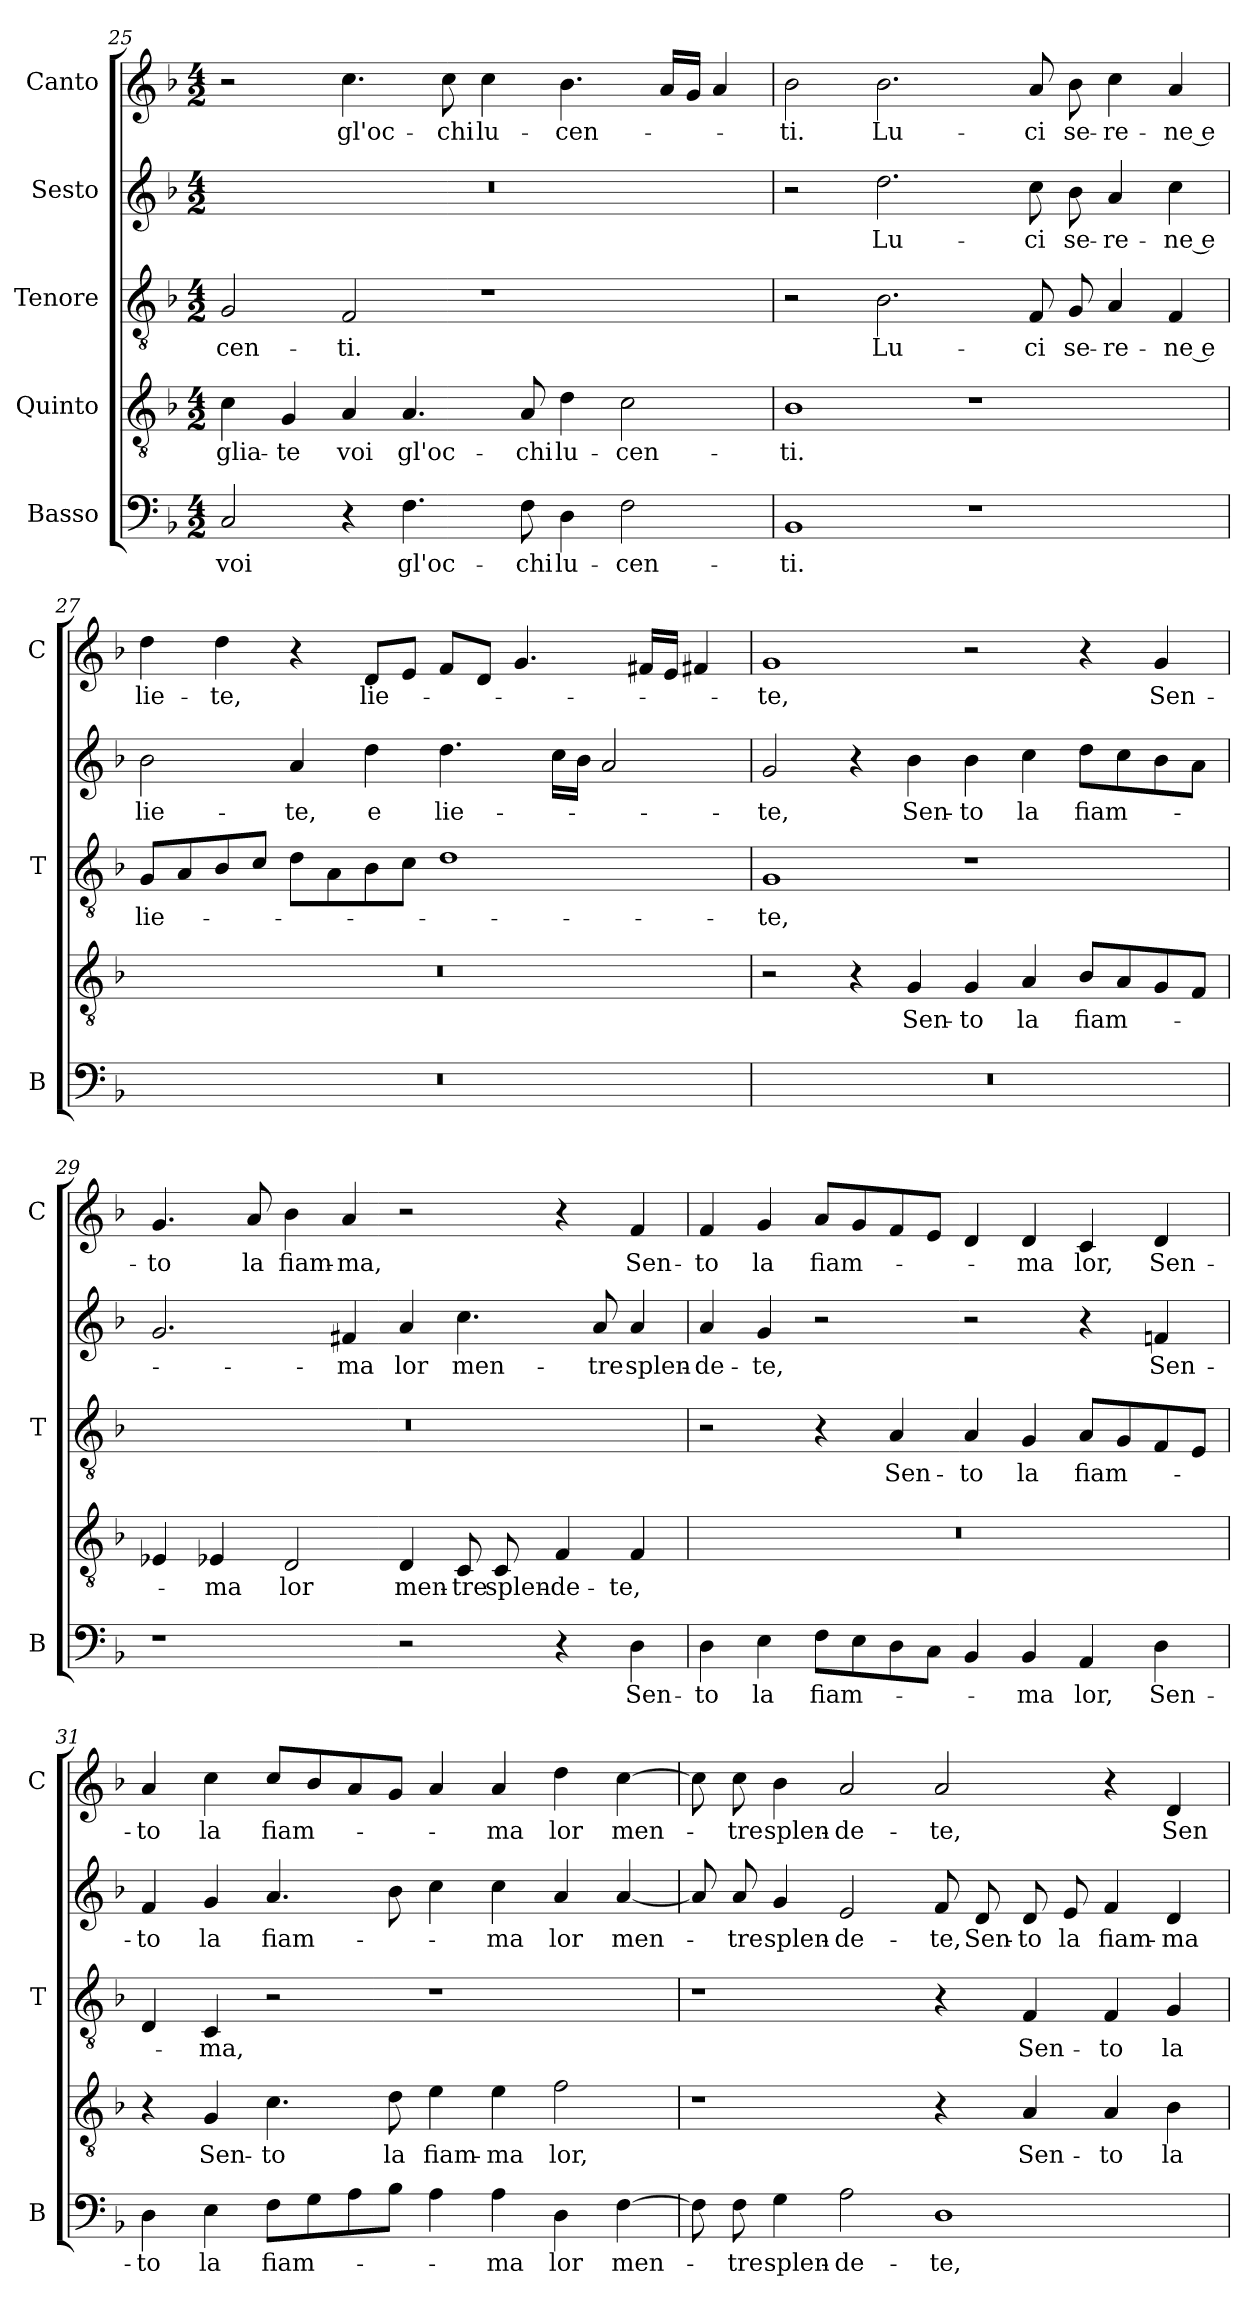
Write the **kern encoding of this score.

**kern	**text	**kern	**text	**kern	**text	**kern	**text	**kern	**text
*part5	*part5	*part4	*part4	*part3	*part3	*part2	*part2	*part1	*part1
*staff5	*staff5	*staff4	*staff4	*staff3	*staff3	*staff2	*staff2	*staff1	*staff1
*I"Basso	*	*I"Quinto	*	*I"Tenore	*	*I"Sesto	*	*I"Canto	*
*I'B	*	*	*	*I'T	*	*	*	*I'C	*
*clefF4	*	*clefGv2	*	*clefGv2	*	*clefG2	*	*clefG2	*
*k[b-]	*	*k[b-]	*	*k[b-]	*	*k[b-]	*	*k[b-]	*
*F:	*	*F:	*	*F:	*	*F:	*	*F:	*
*M4/2	*	*M4/2	*	*M4/2	*	*M4/2	*	*M4/2	*
=25	=25	=25	=25	=25	=25	=25	=25	=25	=25
2C	voi	4c	-glia-	2G	-cen-	0r	.	2r	.
.	.	4G	-te	.	.	.	.	.	.
4r	.	4A	voi	2F	-ti.	.	.	4.cc	gl'oc-
4.F	gl'oc-	4.A	gl'oc-	.	.	.	.	.	.
.	.	.	.	.	.	.	.	8cc	-chi
.	.	.	.	1r	.	.	.	4cc	lu-
8F	-chi	8A	-chi	.	.	.	.	.	.
4D	lu-	4d	lu-	.	.	.	.	4.b-	-cen-
2F	-cen-	2c	-cen-	.	.	.	.	.	.
.	.	.	.	.	.	.	.	16aLL	.
.	.	.	.	.	.	.	.	16gJJ	.
.	.	.	.	.	.	.	.	4a	.
=26	=26	=26	=26	=26	=26	=26	=26	=26	=26
1BB-	-ti.	1B-	-ti.	2r	.	2r	.	2b-	-ti.
.	.	.	.	2.B-	Lu-	2.dd	Lu-	2.b-	Lu-
1r	.	1r	.	.	.	.	.	.	.
.	.	.	.	8F	-ci	8cc	-ci	8a	-ci
.	.	.	.	8G	se-	8b-	se-	8b-	se-
.	.	.	.	4A	-re-	4a	-re-	4cc	-re-
.	.	.	.	4F	-ne e	4cc	-ne e	4a	-ne e
=27	=27	=27	=27	=27	=27	=27	=27	=27	=27
0r	.	0r	.	8GL	lie-	2b-	lie-	4dd	lie-
.	.	.	.	8A	.	.	.	.	.
.	.	.	.	8B-	.	.	.	4dd	-te,
.	.	.	.	8cJ	.	.	.	.	.
.	.	.	.	8dL	.	4a	-te,	4r	.
.	.	.	.	8A	.	.	.	.	.
.	.	.	.	8B-	.	4dd	e	8dL	lie-
.	.	.	.	8cJ	.	.	.	8eJ	.
.	.	.	.	1d	.	4.dd	lie-	8fL	.
.	.	.	.	.	.	.	.	8dJ	.
.	.	.	.	.	.	.	.	4.g	.
.	.	.	.	.	.	16ccLL	.	.	.
.	.	.	.	.	.	16b-JJ	.	.	.
.	.	.	.	.	.	2a	.	.	.
.	.	.	.	.	.	.	.	16f#XLL	.
.	.	.	.	.	.	.	.	16eJJ	.
.	.	.	.	.	.	.	.	4f#X	.
=28	=28	=28	=28	=28	=28	=28	=28	=28	=28
0r	.	2r	.	1G	-te,	2g	-te,	1g	-te,
.	.	4r	.	.	.	4r	.	.	.
.	.	4G	Sen-	.	.	4b-	Sen-	.	.
.	.	4G	-to	1r	.	4b-	-to	2r	.
.	.	4A	la	.	.	4cc	la	.	.
.	.	8B-L	fiam-	.	.	8ddL	fiam-	4r	.
.	.	8A	.	.	.	8cc	.	.	.
.	.	8G	.	.	.	8b-	.	4g	Sen-
.	.	8FJ	.	.	.	8aJ	.	.	.
=29	=29	=29	=29	=29	=29	=29	=29	=29	=29
1r	.	4E-X	.	0r	.	2.g	.	4.g	-to
.	.	4E-X	-ma	.	.	.	.	.	.
.	.	.	.	.	.	.	.	8a	la
.	.	2D	lor	.	.	.	.	4b-	fiam-
.	.	.	.	.	.	4f#X	-ma	4a	-ma,
2r	.	4D	men-	.	.	4a	lor	2r	.
.	.	8C	-tre	.	.	4.cc	men-	.	.
.	.	8C	splen-	.	.	.	.	.	.
4r	.	4F	-de-	.	.	.	.	4r	.
.	.	.	.	.	.	8a	-tre	.	.
4D	Sen-	4F	-te,	.	.	4a	splen-	4f	Sen-
=30	=30	=30	=30	=30	=30	=30	=30	=30	=30
4D	-to	0r	.	2r	.	4a	-de-	4f	-to
4E	la	.	.	.	.	4g	-te,	4g	la
8FL	fiam-	.	.	4r	.	2r	.	8aL	fiam-
8E	.	.	.	.	.	.	.	8g	.
8D	.	.	.	4A	Sen-	.	.	8f	.
8CJ	.	.	.	.	.	.	.	8eJ	.
4BB-	.	.	.	4A	-to	2r	.	4d	.
4BB-	-ma	.	.	4G	la	.	.	4d	-ma
4AA	lor,	.	.	8AL	fiam-	4r	.	4c	lor,
.	.	.	.	8G	.	.	.	.	.
4D	Sen-	.	.	8F	.	4fn	Sen-	4d	Sen-
.	.	.	.	8EJ	.	.	.	.	.
=31	=31	=31	=31	=31	=31	=31	=31	=31	=31
4D	-to	4r	.	4D	.	4f	-to	4a	-to
4E	la	4G	Sen-	4C	-ma,	4g	la	4cc	la
8FL	fiam-	4.c	-to	2r	.	4.a	fiam-	8ccL	fiam-
8G	.	.	.	.	.	.	.	8b-	.
8A	.	.	.	.	.	.	.	8a	.
8B-J	.	8d	la	.	.	8b-	.	8gJ	.
4A	.	4e	fiam-	1r	.	4cc	.	4a	.
4A	-ma	4e	-ma	.	.	4cc	-ma	4a	-ma
4D	lor	2f	lor,	.	.	4a	lor	4dd	lor
[4F	men-	.	.	.	.	[4a	men-	[4cc	men-
=32	=32	=32	=32	=32	=32	=32	=32	=32	=32
8F]	.	1r	.	1r	.	8a]	.	8cc]	.
8F	-tre	.	.	.	.	8a	-tre	8cc	-tre
4G	splen-	.	.	.	.	4g	splen-	4b-	splen-
2A	-de-	.	.	.	.	2e	-de-	2a	-de-
1D	-te,	4r	.	4r	.	8f	-te,	2a	-te,
.	.	.	.	.	.	8d	Sen-	.	.
.	.	4A	Sen-	4F	Sen-	8d	-to	.	.
.	.	.	.	.	.	8e	la	.	.
.	.	4A	-to	4F	-to	4f	fiam-	4r	.
.	.	4B-	la	4G	la	4d	-ma	4d	Sen-
=	=	=	=	=	=	=	=	=	=
*-	*-	*-	*-	*-	*-	*-	*-	*-	*-
